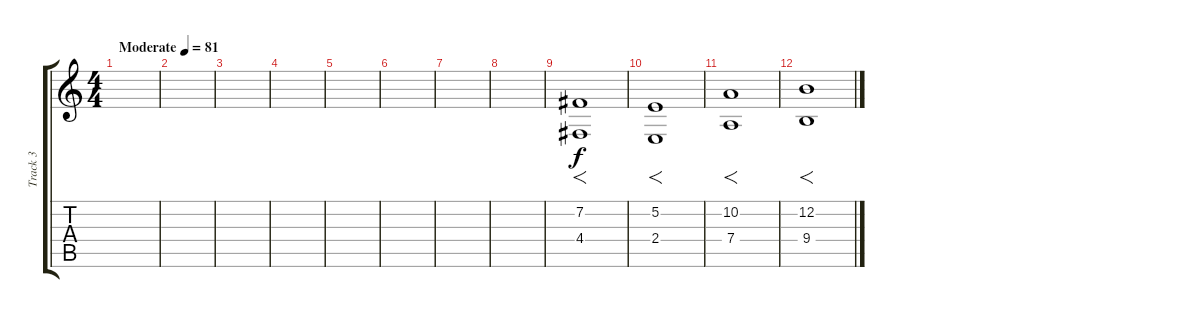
\track ("Track 3" "Track 3") {instrument lead2sawtooth}
\staff {score tabs}
\tuning (E4 B3 G3 D3 A2 D2) {hide}
\ts (4 4)
\tempo (81 "Moderate")
\clef g2
\ks c
|
|
|
|
|
|
|
|
(7.2 4.4).1{f} |
(5.2 2.4).1{f} |
(10.2 7.4).1{f} |
(12.2 9.4).1{f}
